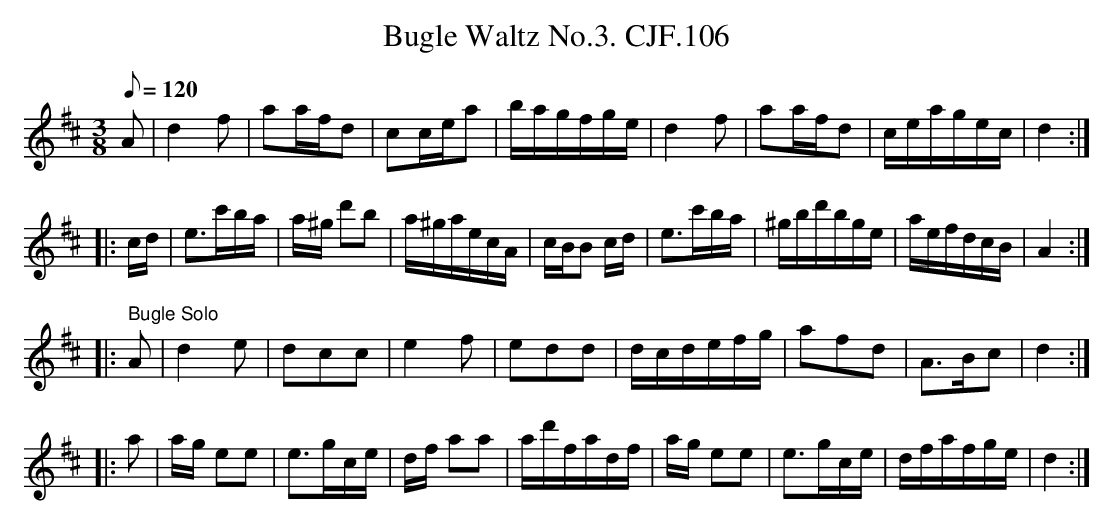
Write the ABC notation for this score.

X:1
T:Bugle Waltz No.3. CJF.106
M:3/8
L:1/16
Q:1/8=120
K:D
A2|d4f2|a2afd2|c2cea2|bagfge|\
d4f2|a2afd2|ceagec|d4:|
|:cd|e3c'ba|a^g d'2b2|a^gaecA|cBB2 cd|\
e3c'ba|^gbd'bge|aefdcB|A4:|
|:" Bugle Solo"A2|d4e2|d2c2c2|e4f2|e2d2d2|\
dcdefg|a2f2d2|A3Bc2|d4:|
|:a2|ag e2e2|e3gce|df a2a2|ad'fadf|\
ag e2e2|e3gce|dfafge|d4h:|
